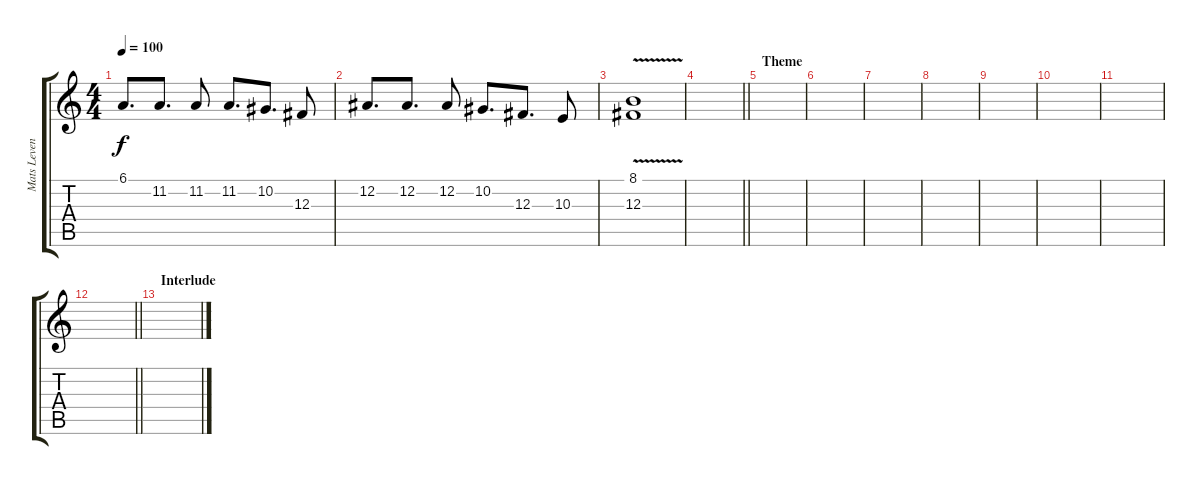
\track ("Mats Leven" "Mats Leven") {instrument lead2sawtooth}
\staff {score tabs}
\tuning (Eb4 Bb3 Gb3 Db3 Ab2 Eb2) {hide}
\ts (4 4)
\tempo 100
\clef g2
\ks c
6.1.8{d dy f} 11.2.8{d} 11.2.8 11.2.8{d} 10.2.8{d} 12.3.8 |
12.2.8{d} 12.2.8{d} 12.2.8 10.2.8{d} 12.3.8{d} 10.3.8 |
(8.1 12.3{v}).1 |
\barLineRight lightlight
|
\section ("" "Theme")
|
|
|
|
|
|
|
\barLineRight lightlight
|
\section ("" "Interlude")
